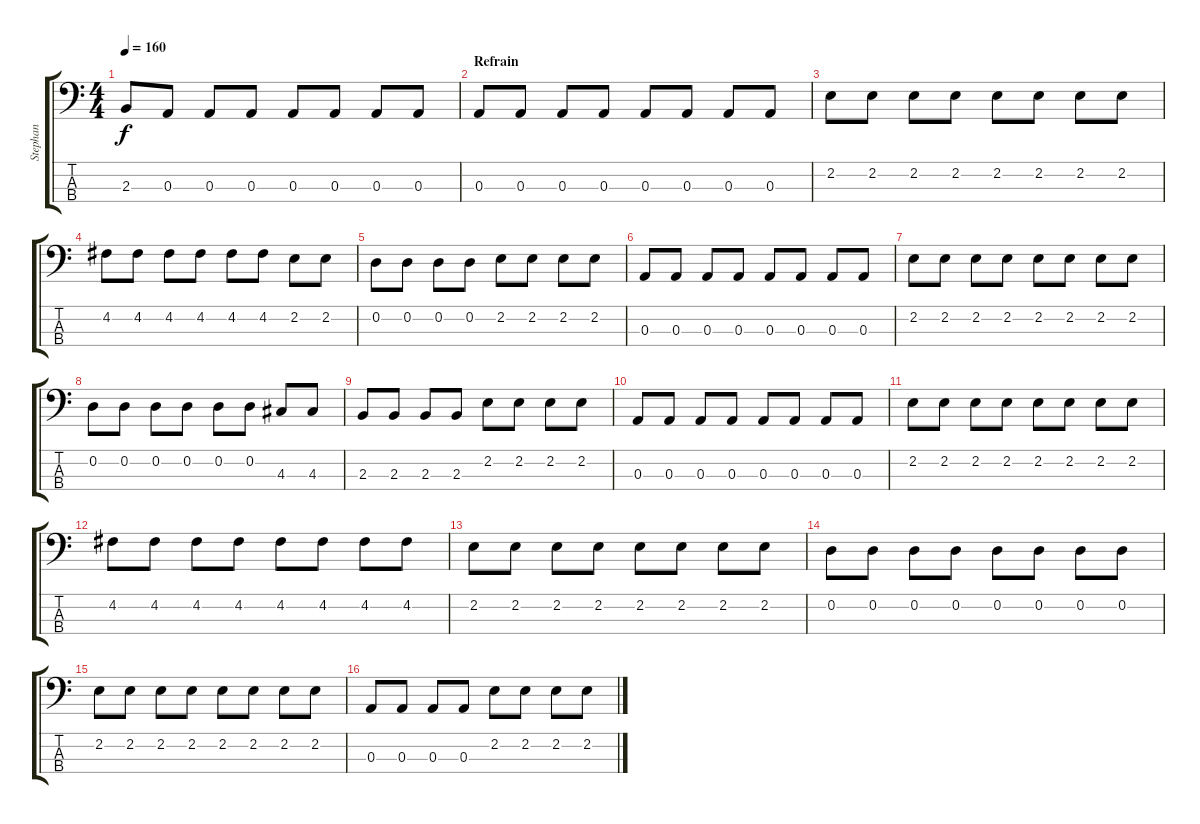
\track ("Stephan" "Stephan") {instrument electricbasspick}
\staff {score tabs}
\tuning (G2 D2 A1 E1) {hide}
\ts (4 4)
\tempo 160
\clef f4
\ks c
2.3.8{dy f} 0.3.8 0.3.8 0.3.8 0.3.8 0.3.8 0.3.8 0.3.8 |
\section ("" "Refrain")
0.3.8 0.3.8 0.3.8 0.3.8 0.3.8 0.3.8 0.3.8 0.3.8 |
2.2.8 2.2.8 2.2.8 2.2.8 2.2.8 2.2.8 2.2.8 2.2.8 |
4.2.8 4.2.8 4.2.8 4.2.8 4.2.8 4.2.8 2.2.8 2.2.8 |
0.2.8 0.2.8 0.2.8 0.2.8 2.2.8 2.2.8 2.2.8 2.2.8 |
0.3.8 0.3.8 0.3.8 0.3.8 0.3.8 0.3.8 0.3.8 0.3.8 |
2.2.8 2.2.8 2.2.8 2.2.8 2.2.8 2.2.8 2.2.8 2.2.8 |
0.2.8 0.2.8 0.2.8 0.2.8 0.2.8 0.2.8 4.3.8 4.3.8 |
2.3.8 2.3.8 2.3.8 2.3.8 2.2.8 2.2.8 2.2.8 2.2.8 |
0.3.8 0.3.8 0.3.8 0.3.8 0.3.8 0.3.8 0.3.8 0.3.8 |
2.2.8 2.2.8 2.2.8 2.2.8 2.2.8 2.2.8 2.2.8 2.2.8 |
4.2.8 4.2.8 4.2.8 4.2.8 4.2.8 4.2.8 4.2.8 4.2.8 |
2.2.8 2.2.8 2.2.8 2.2.8 2.2.8 2.2.8 2.2.8 2.2.8 |
0.2.8 0.2.8 0.2.8 0.2.8 0.2.8 0.2.8 0.2.8 0.2.8 |
2.2.8 2.2.8 2.2.8 2.2.8 2.2.8 2.2.8 2.2.8 2.2.8 |
0.3.8 0.3.8 0.3.8 0.3.8 2.2.8 2.2.8 2.2.8 2.2.8
